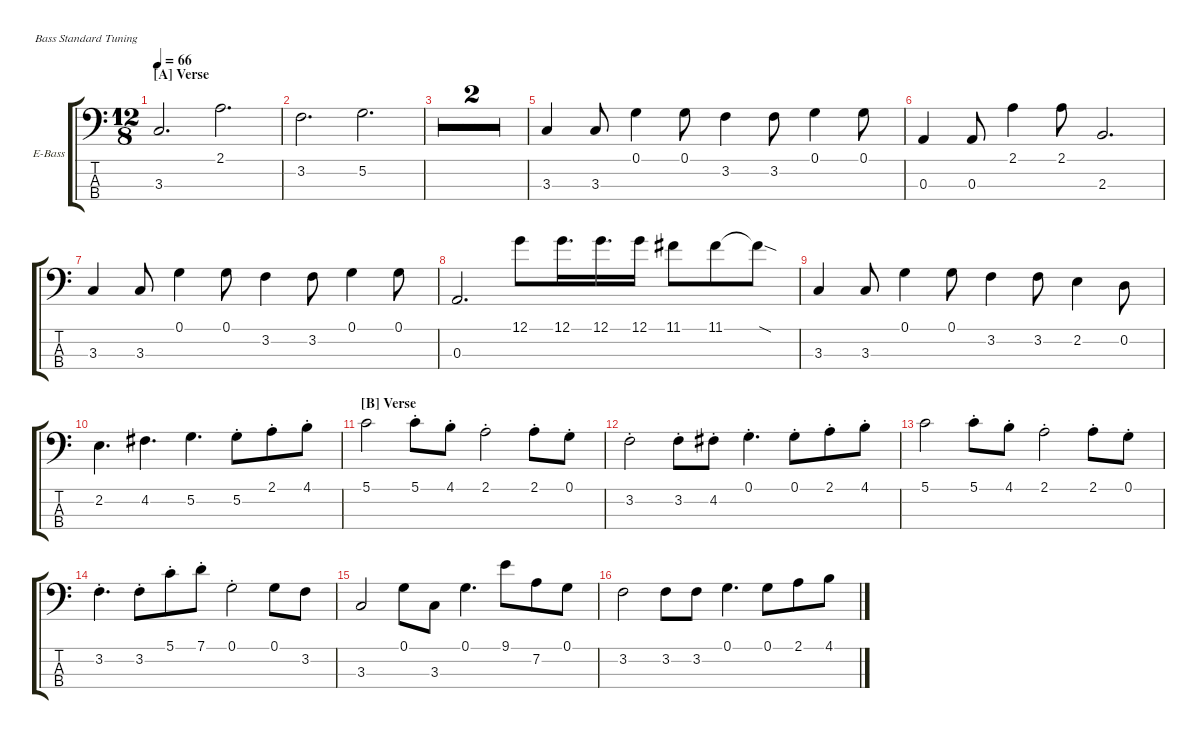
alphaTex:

\hideDynamics
\bracketExtendMode groupsimilarinstruments
\firstSystemTrackNameOrientation horizontal
\otherSystemsTrackNameOrientation horizontal
\track ("Electric Bass" "E-Bass") {multiBarRest instrument electricbassfinger}
\staff {score tabs}
\tuning (G2 D2 A1 E1)
\ts (12 8)
\section ("A" "Verse")
\tempo 66
\clef f4
\ks c
3.3.2{d dy f instrument electricbassfinger} 2.1.2{d} |
3.2.2{d} 5.2.2{d} |
\simile firstofdouble
|
\simile secondofdouble
|
\simile none
3.3.4 3.3.8 0.1.4 0.1.8 3.2.4 3.2.8 0.1.4 0.1.8 |
0.3.4 0.3.8 2.1.4 2.1.8 2.3.2{d} |
3.3.4 3.3.8 0.1.4 0.1.8 3.2.4 3.2.8 0.1.4 0.1.8 |
0.3.2{d} 12.1.8 12.1.16{d} 12.1.16{d} 12.1.16 11.1.8 11.1.8 11.1{sod t}.8 |
3.3.4 3.3.8 0.1.4 0.1.8 3.2.4 3.2.8 2.2.4 0.2.8 |
2.2.4{d} 4.2.4{d} 5.2.4{d} 5.2{st}.8 2.1{st}.8 4.1{st}.8 |
\section ("B" "Verse")
5.1.2 5.1{st}.8 4.1{st}.8 2.1{st}.2 2.1{st}.8 0.1{st}.8 |
3.2{st}.2 3.2{st}.8 4.2{st}.8 0.1{st}.4{d} 0.1{st}.8 2.1{st}.8 4.1{st}.8 |
5.1.2 5.1{st}.8 4.1{st}.8 2.1{st}.2 2.1{st}.8 0.1{st}.8 |
3.2{st}.4{d} 3.2{st}.8 5.1{st}.8 7.1{st}.8 0.1{st}.2 0.1.8 3.2.8 |
3.3.2 0.1.8 3.3.8 0.1.4{d} 9.1.8 7.2.8 0.1.8 |
3.2.2 3.2.8 3.2.8 0.1.4{d} 0.1.8 2.1.8 4.1.8
